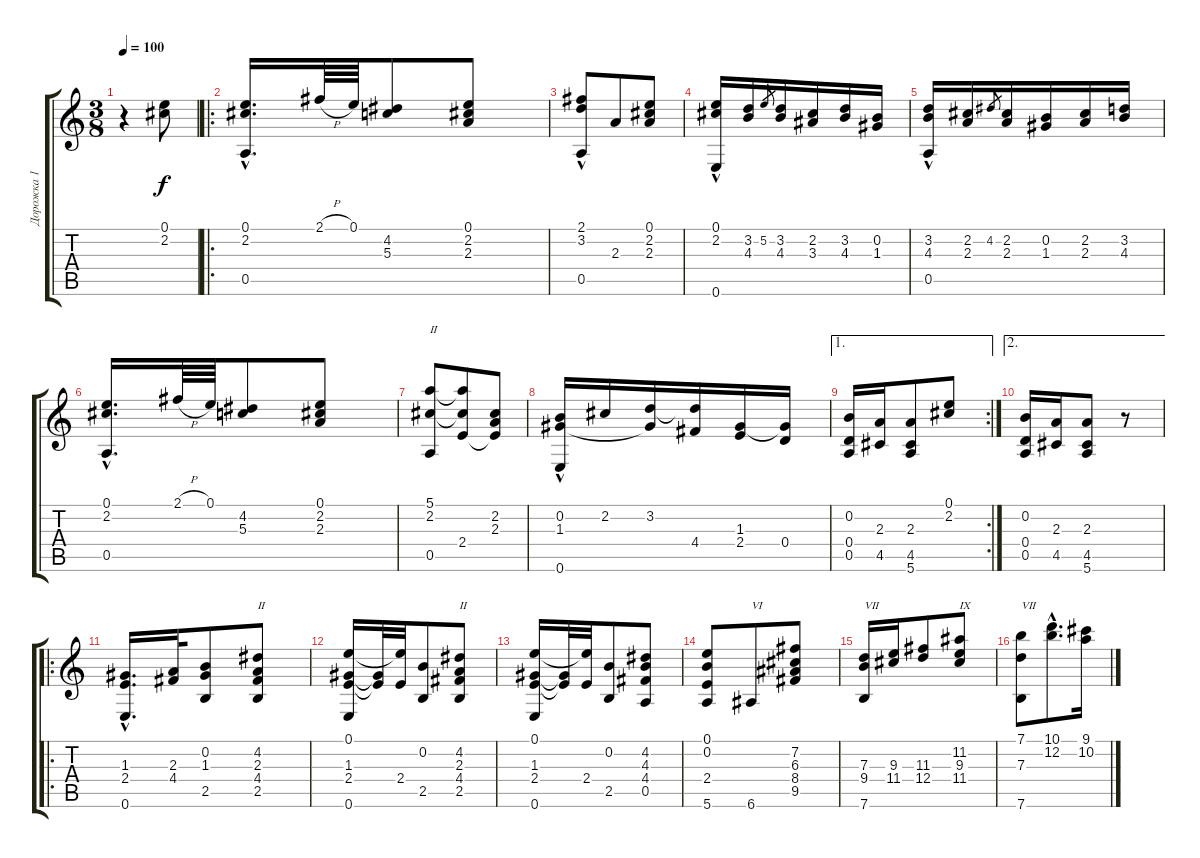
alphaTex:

\track ("Дорожка 1" "Дорожка 1") {instrument acousticguitarnylon}
\staff {score tabs}
\tuning (E4 B3 G3 D3 A2 E2) {hide}
\ts (3 8)
\tempo 100
\clef g2
\ks c
r.4{dy f instrument acousticguitarnylon} (0.1 2.2).8 |
\ro
(0.1{hac} 2.2{hac} 0.5).16{d} 2.1{h}.64 0.1.64 (4.2 5.3).8 (0.1 2.2 2.3).8 |
(2.1 3.2 0.5{hac}).8 2.3.8 (0.1 2.2 2.3).8 |
(0.1 2.2 0.6{hac}).16 (3.2 4.3).16 5.2.8{gr} (3.2 4.3).16 (2.2 3.3).16 (3.2 4.3).16 (0.2 1.3).16 |
(3.2 4.3 0.5{hac}).16 (2.2 2.3).16 4.2.8{gr} (2.2 2.3).16 (0.2 1.3).16 (2.2 2.3).16 (3.2 4.3).16 |
(0.1{hac} 2.2{hac} 0.5{hac}).16{d} 2.1{h}.64 0.1.64 (4.2 5.3).8 (0.1 2.2 2.3).8 |
(5.1 2.2 0.5).8{txt "II"} (5.1{t} 2.2{t} 2.4).8 (2.2 2.3 2.4{t}).8 |
(0.2 1.3 0.6{hac}).16 2.2.16 (3.2 1.3{t}).16 (3.2{t} 4.4).16 (1.3 2.4).16 (1.3{t} 0.4).16 |
\ae 1
\rc 2
(0.2 0.4 0.5).16 (2.3 4.5).16 (2.3 4.5 5.6).8 (0.1 2.2).8 |
\ae 2
(0.2 0.4 0.5).16 (2.3 4.5).16 (2.3 4.5 5.6).8 r.8 |
\ro
(1.3{hac} 2.4{hac} 0.6).16{d} (2.3 4.4).32 (0.2 1.3 2.5).8 (4.2 2.3 4.4 2.5).8{txt "II"} |
(0.1 1.3 2.4 0.6).16 (1.3{t} 2.4{t}).32 (0.1{t} 2.4).32 (0.2 2.5).8 (4.2 2.3 4.4 2.5).8{txt "II"} |
(0.1 1.3 2.4 0.6).16 (1.3{t} 2.4{t}).32 (0.1{t} 2.4).32 (0.2 2.5).8 (4.2 4.3 4.4 0.5).8 |
(0.1 0.2 2.4 5.6).8 6.6.8{txt "VI"} (7.2 6.3 8.4 9.5).8 |
(7.3 9.4 7.6).16{txt "VII"} (9.3 11.4).16 (11.3 12.4).8 (11.2 9.3 11.4).8{txt "IX"} |
(7.1 7.3 7.6).8{txt "VII"} (10.1{hac} 12.2{hac}).8{d} (9.1 10.2).16
